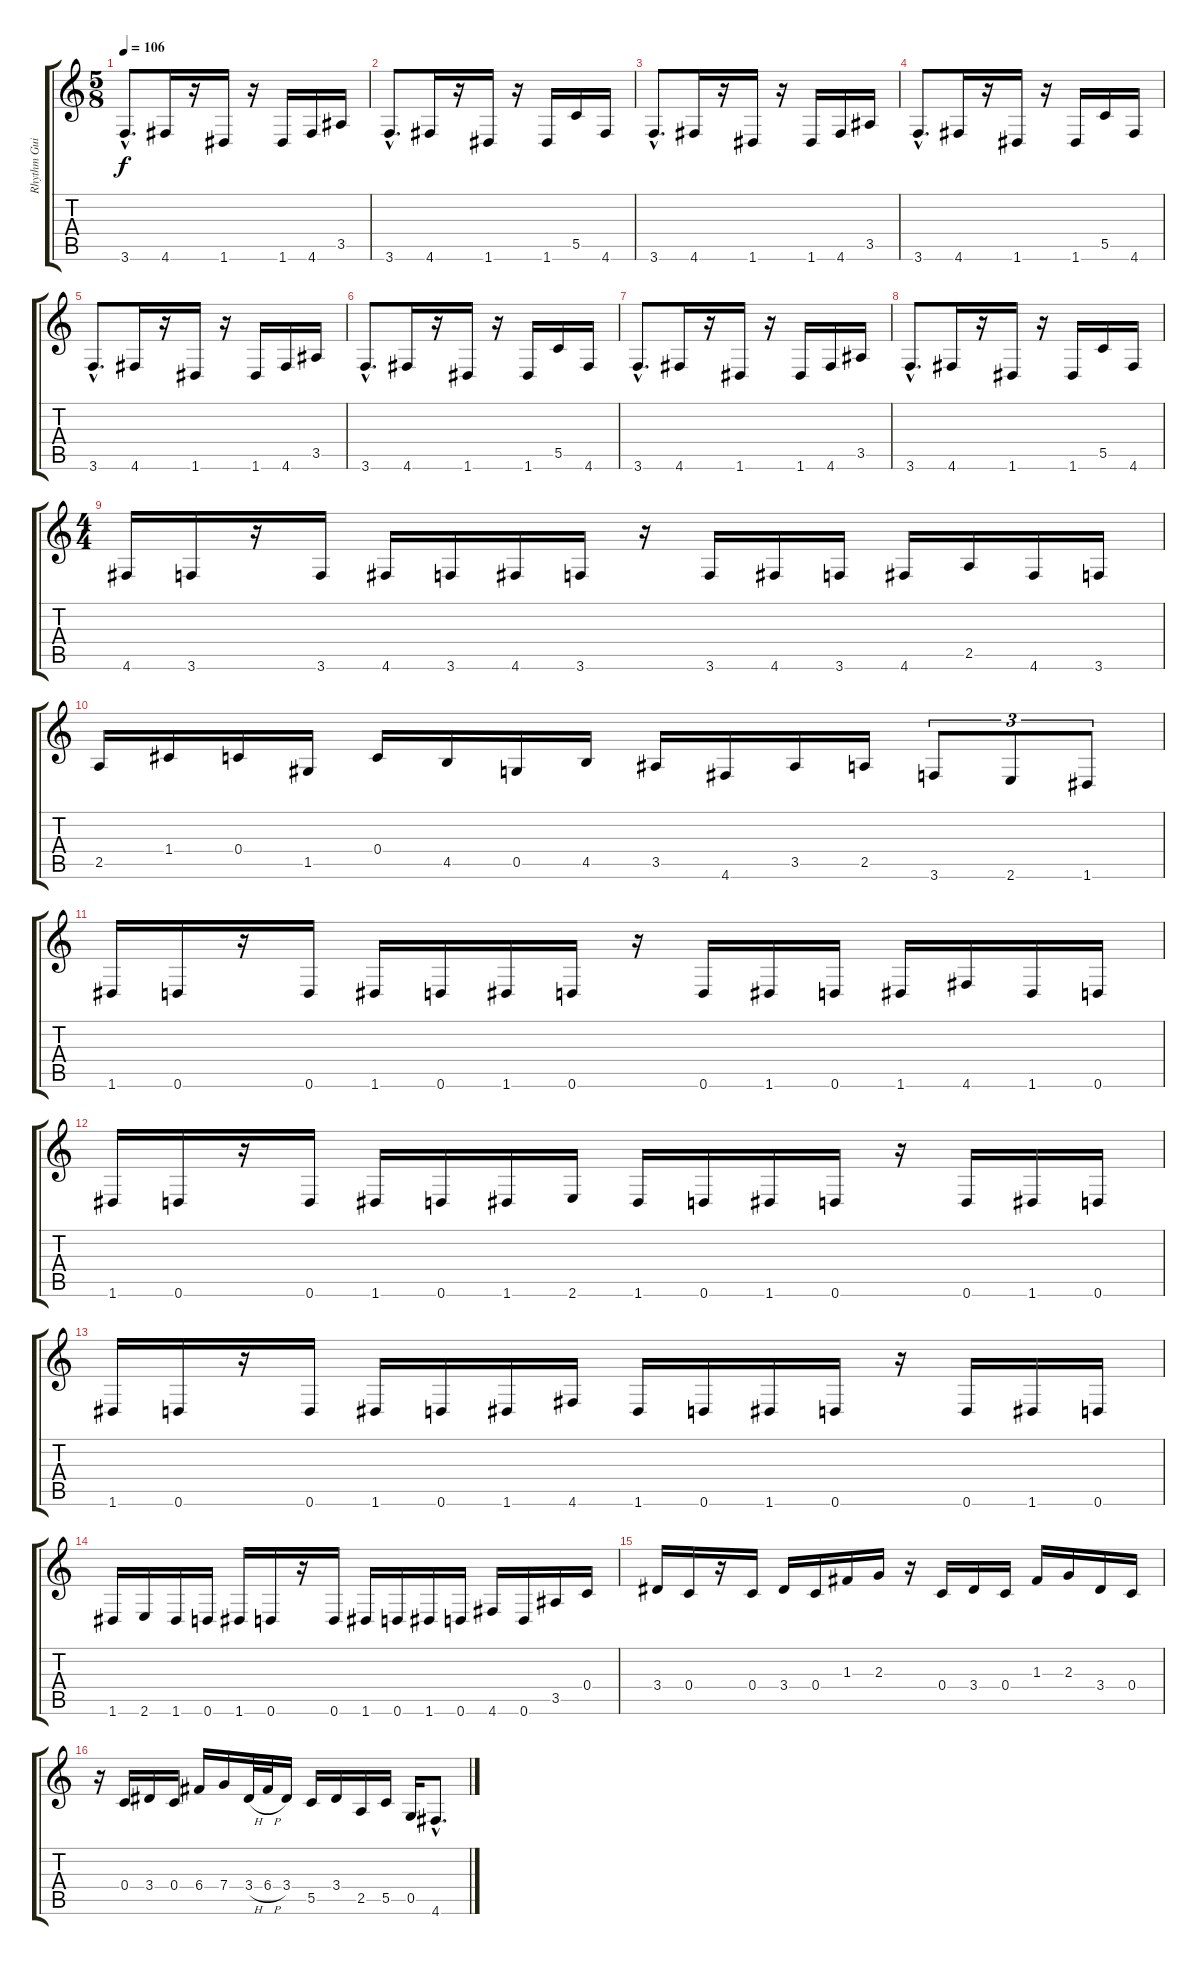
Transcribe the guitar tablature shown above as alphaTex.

\track ("Rhythm Guitar" "Rhythm Gui") {instrument overdrivenguitar}
\staff {score tabs}
\tuning (D4 A3 F3 C3 G2 D2) {hide}
\ts (5 8)
\tempo 106
\clef g2
\ks c
3.6{hac}.8{d dy f} 4.6.16 r.16 1.6.16 r.16 1.6.16 4.6.16 3.5.16 |
3.6{hac}.8{d} 4.6.16 r.16 1.6.16 r.16 1.6.16 5.5.16 4.6.16 |
3.6{hac}.8{d} 4.6.16 r.16 1.6.16 r.16 1.6.16 4.6.16 3.5.16 |
3.6{hac}.8{d} 4.6.16 r.16 1.6.16 r.16 1.6.16 5.5.16 4.6.16 |
3.6{hac}.8{d} 4.6.16 r.16 1.6.16 r.16 1.6.16 4.6.16 3.5.16 |
3.6{hac}.8{d} 4.6.16 r.16 1.6.16 r.16 1.6.16 5.5.16 4.6.16 |
3.6{hac}.8{d} 4.6.16 r.16 1.6.16 r.16 1.6.16 4.6.16 3.5.16 |
3.6{hac}.8{d} 4.6.16 r.16 1.6.16 r.16 1.6.16 5.5.16 4.6.16 |
\ts (4 4)
4.6.16 3.6.16 r.16 3.6.16 4.6.16 3.6.16 4.6.16 3.6.16 r.16 3.6.16 4.6.16 3.6.16 4.6.16 2.5.16 4.6.16 3.6.16 |
2.5.16 1.4.16 0.4.16 1.5.16 0.4.16 4.5.16 0.5.16 4.5.16 3.5.16 4.6.16 3.5.16 2.5.16 3.6.8{tu (3 2)} 2.6.8{tu (3 2)} 1.6.8{tu (3 2)} |
1.6.16 0.6.16 r.16 0.6.16 1.6.16 0.6.16 1.6.16 0.6.16 r.16 0.6.16 1.6.16 0.6.16 1.6.16 4.6.16 1.6.16 0.6.16 |
1.6.16 0.6.16 r.16 0.6.16 1.6.16 0.6.16 1.6.16 2.6.16 1.6.16 0.6.16 1.6.16 0.6.16 r.16 0.6.16 1.6.16 0.6.16 |
1.6.16 0.6.16 r.16 0.6.16 1.6.16 0.6.16 1.6.16 4.6.16 1.6.16 0.6.16 1.6.16 0.6.16 r.16 0.6.16 1.6.16 0.6.16 |
1.6.16 2.6.16 1.6.16 0.6.16 1.6.16 0.6.16 r.16 0.6.16 1.6.16 0.6.16 1.6.16 0.6.16 4.6.16 0.6.16 3.5.16 0.4.16 |
3.4.16 0.4.16 r.16 0.4.16 3.4.16 0.4.16 1.3.16 2.3.16 r.16 0.4.16 3.4.16 0.4.16 1.3.16 2.3.16 3.4.16 0.4.16 |
r.16 0.4.16 3.4.16 0.4.16 6.4.16 7.4.16 3.4{h}.32 6.4{h}.32 3.4.16 5.5.16 3.4.16 2.5.16 5.5.16 0.5.16 4.6{hac}.8{d}
